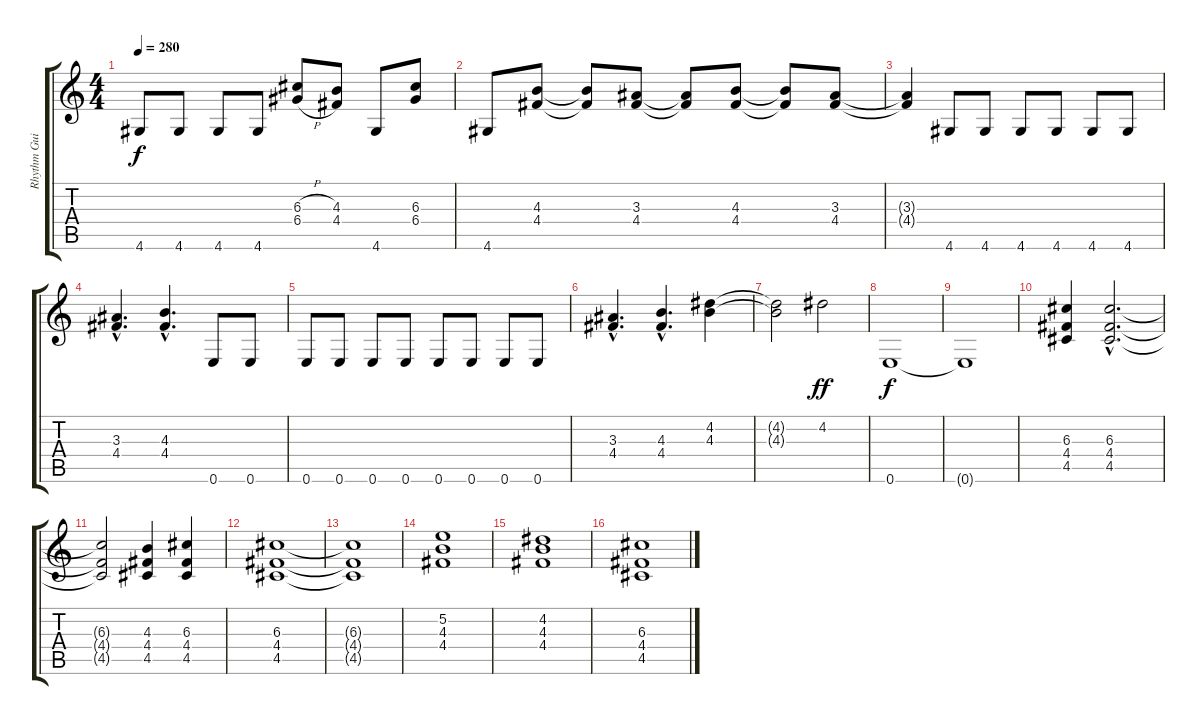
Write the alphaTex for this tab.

\track ("Rhythm Guitar" "Rhythm Gui") {instrument distortionguitar}
\staff {score tabs}
\tuning (E4 B3 G3 D3 A2 E2) {hide}
\ts (4 4)
\tempo 280
\clef g2
\ks c
4.6.8{dy f} 4.6.8 4.6.8 4.6.8 (6.3{h} 6.4{h}).8 (4.3 4.4).8 4.6.8 (6.3 6.4).8 |
4.6.8 (4.3 4.4).8 (4.3{t} 4.4{t}).8 (3.3 4.4).8 (3.3{t} 4.4{t}).8 (4.3 4.4).8 (4.3{t} 4.4{t}).8 (3.3 4.4).8 |
(3.3{t} 4.4{t}).4 4.6.8 4.6.8 4.6.8 4.6.8 4.6.8 4.6.8 |
(3.3{hac} 4.4{hac}).4{d} (4.3{hac} 4.4{hac}).4{d} 0.6.8 0.6.8 |
0.6.8 0.6.8 0.6.8 0.6.8 0.6.8 0.6.8 0.6.8 0.6.8 |
(3.3{hac} 4.4{hac}).4{d} (4.3{hac} 4.4{hac}).4{d} (4.2 4.3).4 |
(4.2{t} 4.3{t}).2 4.2.2{dy ff} |
0.6.1{dy f} |
0.6{t}.1 |
(6.3 4.4 4.5).4{volume 13} (6.3{hac} 4.4{hac} 4.5{hac}).2{d volume 13} |
(6.3{t} 4.4{t} 4.5{t}).2 (4.3 4.4 4.5).4 (6.3 4.4 4.5).4 |
(6.3 4.4 4.5).1 |
(6.3{t} 4.4{t} 4.5{t}).1 |
(5.2 4.3 4.4).1 |
(4.2 4.3 4.4).1 |
(6.3 4.4 4.5).1
